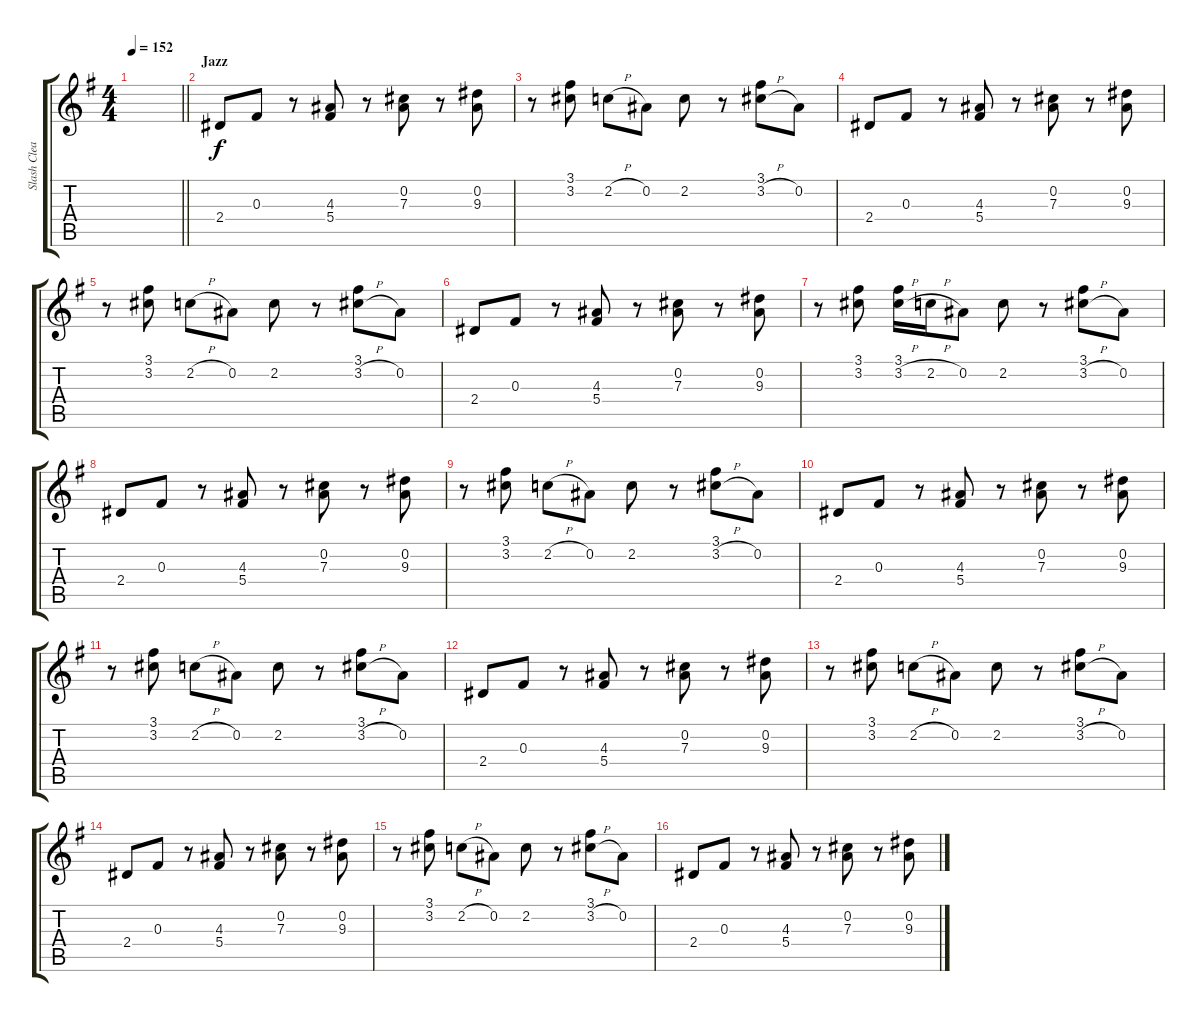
\track ("Slash Clean" "Slash Clea") {instrument electricguitarjazz}
\staff {score tabs}
\tuning (Eb4 Bb3 Gb3 Db3 Ab2 Eb2) {hide}
\ts (4 4)
\tempo 152
\clef g2
\barLineRight lightlight
\ks eminor
|
\section ("" "Jazz")
2.4.8 0.3.8 r.8 (4.3 5.4).8 r.8 (0.2 7.3).8 r.8 (0.2 9.3).8 |
r.8 (3.1 3.2).8 2.2{h}.8 0.2.8 2.2.8 r.8 (3.1 3.2{h}).8 0.2.8 |
2.4.8 0.3.8 r.8 (4.3 5.4).8 r.8 (0.2 7.3).8 r.8 (0.2 9.3).8 |
r.8 (3.1 3.2).8 2.2{h}.8 0.2.8 2.2.8 r.8 (3.1 3.2{h}).8 0.2.8 |
2.4.8 0.3.8 r.8 (4.3 5.4).8 r.8 (0.2 7.3).8 r.8 (0.2 9.3).8 |
r.8 (3.1 3.2).8 (3.1 3.2{h}).16 2.2{h}.16 0.2.8 2.2.8 r.8 (3.1 3.2{h}).8 0.2.8 |
2.4.8 0.3.8 r.8 (4.3 5.4).8 r.8 (0.2 7.3).8 r.8 (0.2 9.3).8 |
r.8 (3.1 3.2).8 2.2{h}.8 0.2.8 2.2.8 r.8 (3.1 3.2{h}).8 0.2.8 |
2.4.8 0.3.8 r.8 (4.3 5.4).8 r.8 (0.2 7.3).8 r.8 (0.2 9.3).8 |
r.8 (3.1 3.2).8 2.2{h}.8 0.2.8 2.2.8 r.8 (3.1 3.2{h}).8 0.2.8 |
2.4.8 0.3.8 r.8 (4.3 5.4).8 r.8 (0.2 7.3).8 r.8 (0.2 9.3).8 |
r.8 (3.1 3.2).8 2.2{h}.8 0.2.8 2.2.8 r.8 (3.1 3.2{h}).8 0.2.8 |
2.4.8 0.3.8 r.8 (4.3 5.4).8 r.8 (0.2 7.3).8 r.8 (0.2 9.3).8 |
r.8 (3.1 3.2).8 2.2{h}.8 0.2.8 2.2.8 r.8 (3.1 3.2{h}).8 0.2.8 |
2.4.8 0.3.8 r.8 (4.3 5.4).8 r.8 (0.2 7.3).8 r.8 (0.2 9.3).8
